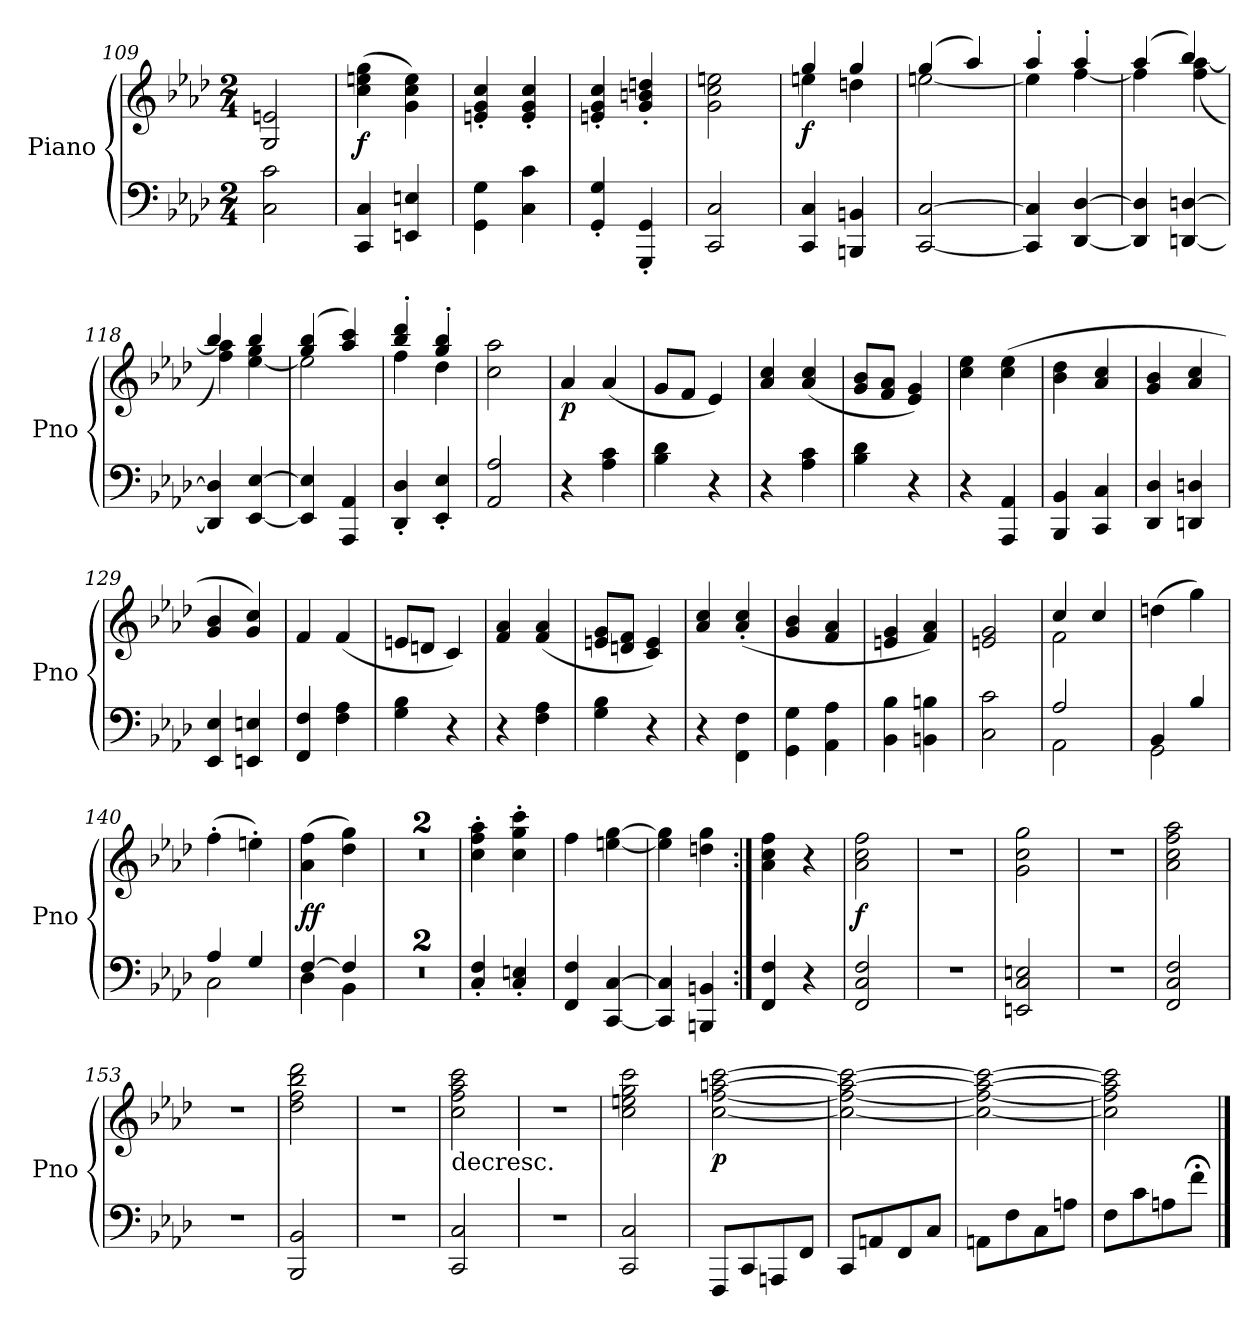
**kern	**kern	**dynam
*part1	*part1	*part1
*staff2	*staff1	*staff1/2
*I"Piano	*	*
*I'Pno	*	*
*clefF4	*clefG2	*
*k[b-e-a-d-]	*k[b-e-a-d-]	*
*M2/4	*M2/4	*
=109	=109	=109
2C\ 2c\	2G/ 2en/	.
=110	=110	=110
!	!	!LO:DY:b
4CC/ 4C/	(>4cc\ 4een\ 4gg\	f
4EEn/ 4En/	4g\ 4cc\ 4ee\)	.
=111	=111	=111
4GG\ 4G\	4en/' 4g/' 4cc/'	.
4C\ 4c\	4e/' 4g/' 4cc/'	.
=112	=112	=112
4GG/' 4G/'	4en/' 4g/' 4cc/'	.
4GGG/' 4GG/'	4g/' 4bn/' 4ddn/'	.
=113	=113	=113
2CC/ 2C/	2g\ 2cc\ 2een\	.
=114	=114	=114
*	*^	*
!	!	!	!LO:DY:b
4CC/ 4C/	4gg/	4een\	f
4BBBn/ 4BBn/	4gg/	4ddn\	.
=115	=115	=115	=115
[2CC/ [2C/	(>4gg/	[2een\	.
.	4aa-/)	.	.
=116	=116	=116	=116
4CC/] 4C/]	4aa-'/	4ee\]	.
[4DD-/ [4D-/	4aa-'/	[4ff\	.
=117	=117	=117	=117
4DD-/] 4D-/]	(>4aa-/	4ff\]	.
[4DDn/ [4Dn/	4bb-/)	(<4ff\ [4aa-\	.
=118	=118	=118	=118
4DD/] 4D/]	4bb-/)	4ff\ 4aa-\]	.
[4EE-/ [4E-/	4bb-/	[4ee-\ 4gg\	.
=119	=119	=119	=119
4EE-/] 4E-/]	(>4gg/ 4bb-/	2ee-\]	.
4AAA-/ 4AA-/	4aa-/ 4ccc/)	.	.
!!LO:PB:g=z	!!
=120	=120	=120	=120
4DD-/' 4D-/'	4bb-/' 4ddd-/'	4ff\	.
4EE-/' 4E-/'	4gg/' 4bb-/'	4dd-\	.
*	*v	*v	*
=121	=121	=121
2AA-/ 2A-/	2cc\ 2aa-\	.
=122	=122	=122
!	!	!LO:DY:b
4r	4a-/	p
4A-\ 4c\	(<4a-/	.
=123	=123	=123
4B-\ 4d-\	8g/L	.
.	8f/J	.
4r	4e-/)	.
=124	=124	=124
4r	4a-/ 4cc/	.
4A-\ 4c\	(<4a-/ 4cc/	.
=125	=125	=125
4B-\ 4d-\	8g/ 8b-/L	.
.	8f/ 8a-/J	.
4r	4e-/ 4g/)	.
=126	=126	=126
4r	4cc\ 4ee-\	.
4AAA-/ 4AA-/	(>4cc\ 4ee-\	.
=127	=127	=127
4BBB-/ 4BB-/	4b-\ 4dd-\	.
4CC/ 4C/	4a-/ 4cc/	.
=128	=128	=128
4DD-/ 4D-/	4g/ 4b-/	.
4DDn/ 4Dn/	4a-/ 4cc/	.
=129	=129	=129
4EE-/ 4E-/	4g/ 4b-/	.
4EEn/ 4En/	4g/ 4cc/)	.
=130	=130	=130
4FF/ 4F/	4f/	.
4F\ 4A-\	(<4f/	.
=131	=131	=131
4G\ 4B-\	8en/L	.
.	8dn/J	.
4r	4c/)	.
=132	=132	=132
4r	4f/ 4a-/	.
4F\ 4A-\	(<4f/ 4a-/	.
=133	=133	=133
4G\ 4B-\	8en/ 8g/L	.
.	8dn/ 8f/J	.
4r	4c/ 4e/)	.
!!LO:LB:g=z
=134	=134	=134
4r	4a-/ 4cc/	.
4FF\ 4F\	(>4a-/' 4cc/'	.
=135	=135	=135
4GG\ 4G\	4g/ 4b-/	.
4AA-\ 4A-\	4f/ 4a-/	.
=136	=136	=136
4BB-\ 4B-\	4en/ 4g/	.
4BBn\ 4Bn\	4f/ 4a-/)	.
=137	=137	=137
2C\ 2c\	2en/ 2g/	.
=138	=138	=138
*^	*^	*
2A-/	2AA-\	4cc/	2f\	.
.	.	4cc/	.	.
*	*	*v	*v	*
=139	=139	=139	=139
4BB-/	2GG\	(>4ddn\	.
4B-/	.	4gg\)	.
=140	=140	=140	=140
4A-/	2C\	(>4ff'\	.
4G/	.	4een'\)	.
=141	=141	=141	=141
!	!	!	!LO:DY:b
[4F/	4D-\	(>4a-\ 4ff\	ff
4F/]	4BB-\	4dd-\ 4gg\)	.
*v	*v	*	*
=142	=142	=142
2r	2r	.
=143	=143	=143
2r	2r	.
=144	=144	=144
4C/' 4F/'	4cc\' 4ff\' 4aa-\'	.
4C/' 4En/'	4cc\' 4gg\' 4ccc\'	.
=145	=145	=145
4FF/ 4F/	4ff\	.
[4CC/ [4C/	[4een\ [4gg\	.
=146	=146	=146
4CC/] 4C/]	4ee\] 4gg\]	.
4BBBn/ 4BBn/	4ddn\ 4gg\	.
=147:|!	=147:|!	=147:|!
4FF/ 4F/	4a-\ 4cc\ 4ff\	.
4r	4r	.
=148	=148	=148
!	!	!LO:DY:b
2FF/ 2C/ 2F/	2a-\ 2cc\ 2ff\	f
!!LO:LB:g=z
=149	=149	=149
2r	2r	.
=150	=150	=150
2EEn/ 2C/ 2En/	2g\ 2cc\ 2gg\	.
=151	=151	=151
2r	2r	.
=152	=152	=152
2FF/ 2C/ 2F/	2a-\ 2cc\ 2ff\ 2aa-\	.
=153	=153	=153
2r	2r	.
=154	=154	=154
2BBB-/ 2BB-/	2dd-\ 2ff\ 2bb-\ 2ddd-\	.
=155	=155	=155
2r	2r	.
=156	=156	=156
!	!LO:TX:b:t=decresc.	!
2CC/ 2C/	2cc\ 2ff\ 2aa-\ 2ccc\	.
=157	=157	=157
2r	2r	.
=158	=158	=158
2CC/ 2C/	2cc\ 2een\ 2gg\ 2ccc\	.
=159	=159	=159
!	!	!LO:DY:b
8FFF/L	[2cc\ [2ff\ [2aan\ [2ccc\	p
8CC/	.	.
8AAAn/	.	.
8FF/J	.	.
=160	=160	=160
8CC/L	2cc\_ 2ff\_ 2aa\_ 2ccc\_	.
8AAn/	.	.
8FF/	.	.
8C/J	.	.
=161	=161	=161
8AAn\L	2cc\_ 2ff\_ 2aa\_ 2ccc\_	.
8F\	.	.
8C\	.	.
8An\J	.	.
=162	=162	=162
8F\L	2cc\] 2ff\] 2aa\] 2ccc\]	.
8c\	.	.
8An\	.	.
8f;\J	.	.
==	==	==
*-	*-	*-
